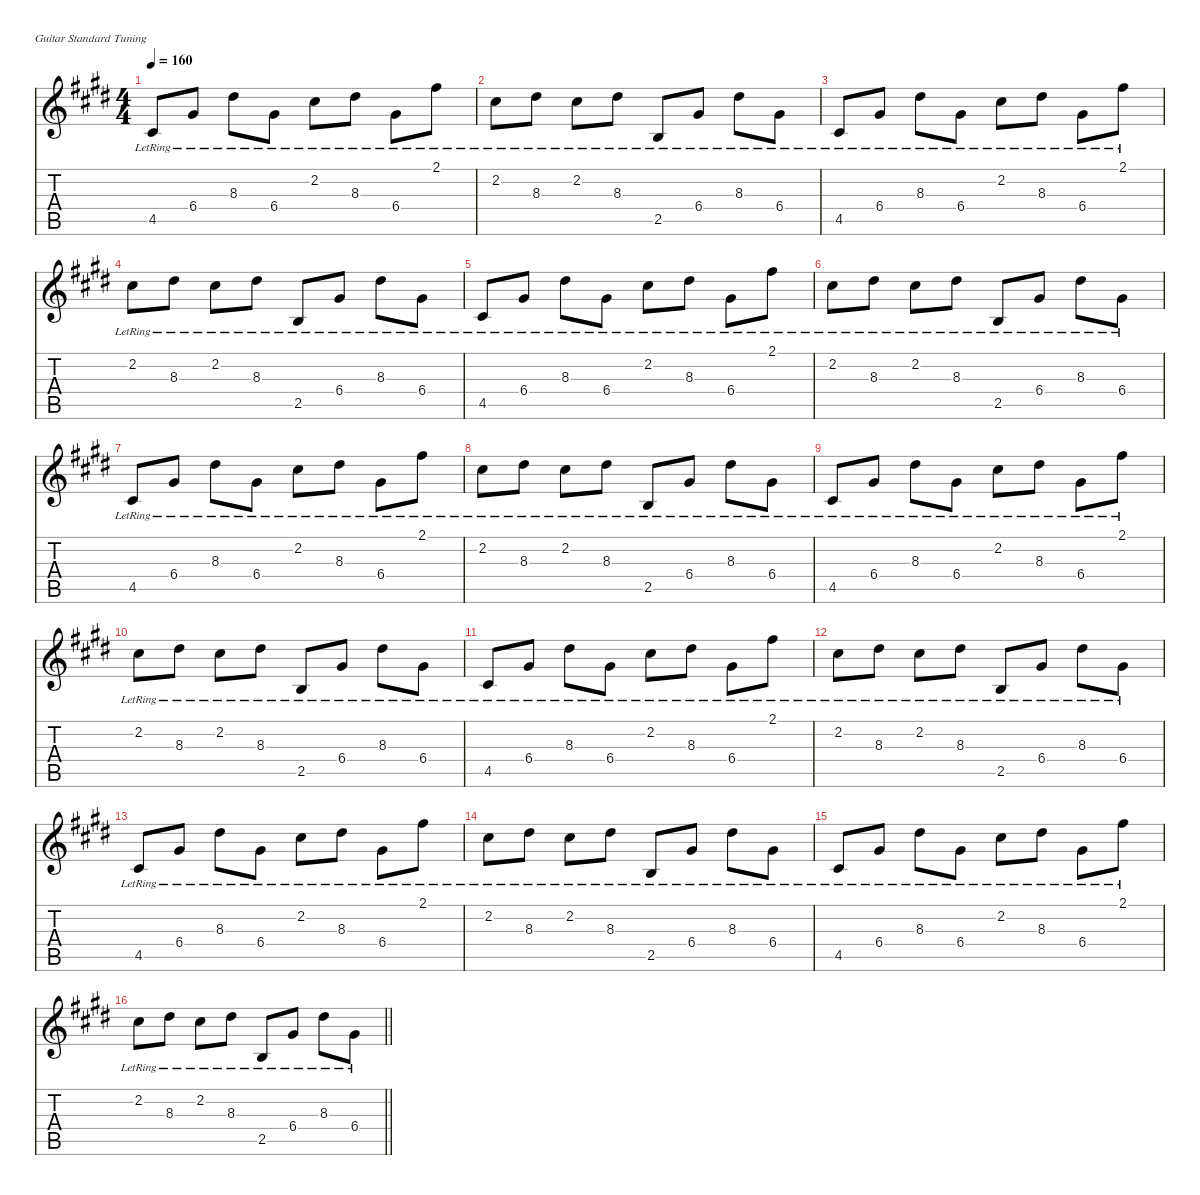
\defaultSystemsLayout 4
\hideDynamics
\bracketExtendMode nobrackets
\singleTrackTrackNamePolicy hidden
\multiTrackTrackNamePolicy hidden
\firstSystemTrackNameMode fullname
\firstSystemTrackNameOrientation horizontal
\otherSystemsTrackNameOrientation horizontal
\track ("Acoustic guitar" "s.guit.") {defaultSystemsLayout 4 instrument acousticguitarsteel}
\staff {score tabs}
\tuning (E4 B3 G3 D3 A2 E2)
\ts (4 4)
\tempo 160
\clef g2
\ks c#minor
4.5{lr acc #}.8{dy f beam Up} 6.4{lr acc #}.8{beam Up} 8.3{lr acc #}.8{beam Down} 6.4{lr acc #}.8{beam Down} 2.2{lr acc #}.8{beam Down} 8.3{lr acc #}.8{beam Down} 6.4{lr acc #}.8{beam Down} 2.1{lr acc #}.8{beam Down} |
2.2{lr acc #}.8{beam Down} 8.3{lr acc #}.8{beam Down} 2.2{lr acc #}.8{beam Down} 8.3{lr acc #}.8{beam Down} 2.5{lr acc forcenatural}.8{beam Up} 6.4{lr acc #}.8{beam Up} 8.3{lr acc #}.8{beam Down} 6.4{lr acc #}.8{beam Down} |
4.5{lr acc #}.8{beam Up} 6.4{lr acc #}.8{beam Up} 8.3{lr acc #}.8{beam Down} 6.4{lr acc #}.8{beam Down} 2.2{lr acc #}.8{beam Down} 8.3{lr acc #}.8{beam Down} 6.4{lr acc #}.8{beam Down} 2.1{lr acc #}.8{beam Down} |
2.2{lr acc #}.8{beam Down} 8.3{lr acc #}.8{beam Down} 2.2{lr acc #}.8{beam Down} 8.3{lr acc #}.8{beam Down} 2.5{lr acc forcenatural}.8{beam Up} 6.4{lr acc #}.8{beam Up} 8.3{lr acc #}.8{beam Down} 6.4{lr acc #}.8{beam Down} |
4.5{lr acc #}.8{beam Up} 6.4{lr acc #}.8{beam Up} 8.3{lr acc #}.8{beam Down} 6.4{lr acc #}.8{beam Down} 2.2{lr acc #}.8{beam Down} 8.3{lr acc #}.8{beam Down} 6.4{lr acc #}.8{beam Down} 2.1{lr acc #}.8{beam Down} |
2.2{lr acc #}.8{beam Down} 8.3{lr acc #}.8{beam Down} 2.2{lr acc #}.8{beam Down} 8.3{lr acc #}.8{beam Down} 2.5{lr acc forcenatural}.8{beam Up} 6.4{lr acc #}.8{beam Up} 8.3{lr acc #}.8{beam Down} 6.4{lr acc #}.8{beam Down} |
4.5{lr acc #}.8{beam Up} 6.4{lr acc #}.8{beam Up} 8.3{lr acc #}.8{beam Down} 6.4{lr acc #}.8{beam Down} 2.2{lr acc #}.8{beam Down} 8.3{lr acc #}.8{beam Down} 6.4{lr acc #}.8{beam Down} 2.1{lr acc #}.8{beam Down} |
2.2{lr acc #}.8{beam Down} 8.3{lr acc #}.8{beam Down} 2.2{lr acc #}.8{beam Down} 8.3{lr acc #}.8{beam Down} 2.5{lr acc forcenatural}.8{beam Up} 6.4{lr acc #}.8{beam Up} 8.3{lr acc #}.8{beam Down} 6.4{lr acc #}.8{beam Down} |
4.5{lr acc #}.8{beam Up} 6.4{lr acc #}.8{beam Up} 8.3{lr acc #}.8{beam Down} 6.4{lr acc #}.8{beam Down} 2.2{lr acc #}.8{beam Down} 8.3{lr acc #}.8{beam Down} 6.4{lr acc #}.8{beam Down} 2.1{lr acc #}.8{beam Down} |
2.2{lr acc #}.8{beam Down} 8.3{lr acc #}.8{beam Down} 2.2{lr acc #}.8{beam Down} 8.3{lr acc #}.8{beam Down} 2.5{lr acc forcenatural}.8{beam Up} 6.4{lr acc #}.8{beam Up} 8.3{lr acc #}.8{beam Down} 6.4{lr acc #}.8{beam Down} |
4.5{lr acc #}.8{beam Up} 6.4{lr acc #}.8{beam Up} 8.3{lr acc #}.8{beam Down} 6.4{lr acc #}.8{beam Down} 2.2{lr acc #}.8{beam Down} 8.3{lr acc #}.8{beam Down} 6.4{lr acc #}.8{beam Down} 2.1{lr acc #}.8{beam Down} |
2.2{lr acc #}.8{beam Down} 8.3{lr acc #}.8{beam Down} 2.2{lr acc #}.8{beam Down} 8.3{lr acc #}.8{beam Down} 2.5{lr acc forcenatural}.8{beam Up} 6.4{lr acc #}.8{beam Up} 8.3{lr acc #}.8{beam Down} 6.4{lr acc #}.8{beam Down} |
4.5{lr acc #}.8{beam Up} 6.4{lr acc #}.8{beam Up} 8.3{lr acc #}.8{beam Down} 6.4{lr acc #}.8{beam Down} 2.2{lr acc #}.8{beam Down} 8.3{lr acc #}.8{beam Down} 6.4{lr acc #}.8{beam Down} 2.1{lr acc #}.8{beam Down} |
2.2{lr acc #}.8{beam Down} 8.3{lr acc #}.8{beam Down} 2.2{lr acc #}.8{beam Down} 8.3{lr acc #}.8{beam Down} 2.5{lr acc forcenatural}.8{beam Up} 6.4{lr acc #}.8{beam Up} 8.3{lr acc #}.8{beam Down} 6.4{lr acc #}.8{beam Down} |
4.5{lr acc #}.8{beam Up} 6.4{lr acc #}.8{beam Up} 8.3{lr acc #}.8{beam Down} 6.4{lr acc #}.8{beam Down} 2.2{lr acc #}.8{beam Down} 8.3{lr acc #}.8{beam Down} 6.4{lr acc #}.8{beam Down} 2.1{lr acc #}.8{beam Down} |
\barLineRight lightlight
2.2{lr acc #}.8{beam Down} 8.3{lr acc #}.8{beam Down} 2.2{lr acc #}.8{beam Down} 8.3{lr acc #}.8{beam Down} 2.5{lr acc forcenatural}.8{beam Up} 6.4{lr acc #}.8{beam Up} 8.3{lr acc #}.8{beam Down} 6.4{lr acc #}.8{beam Down}
